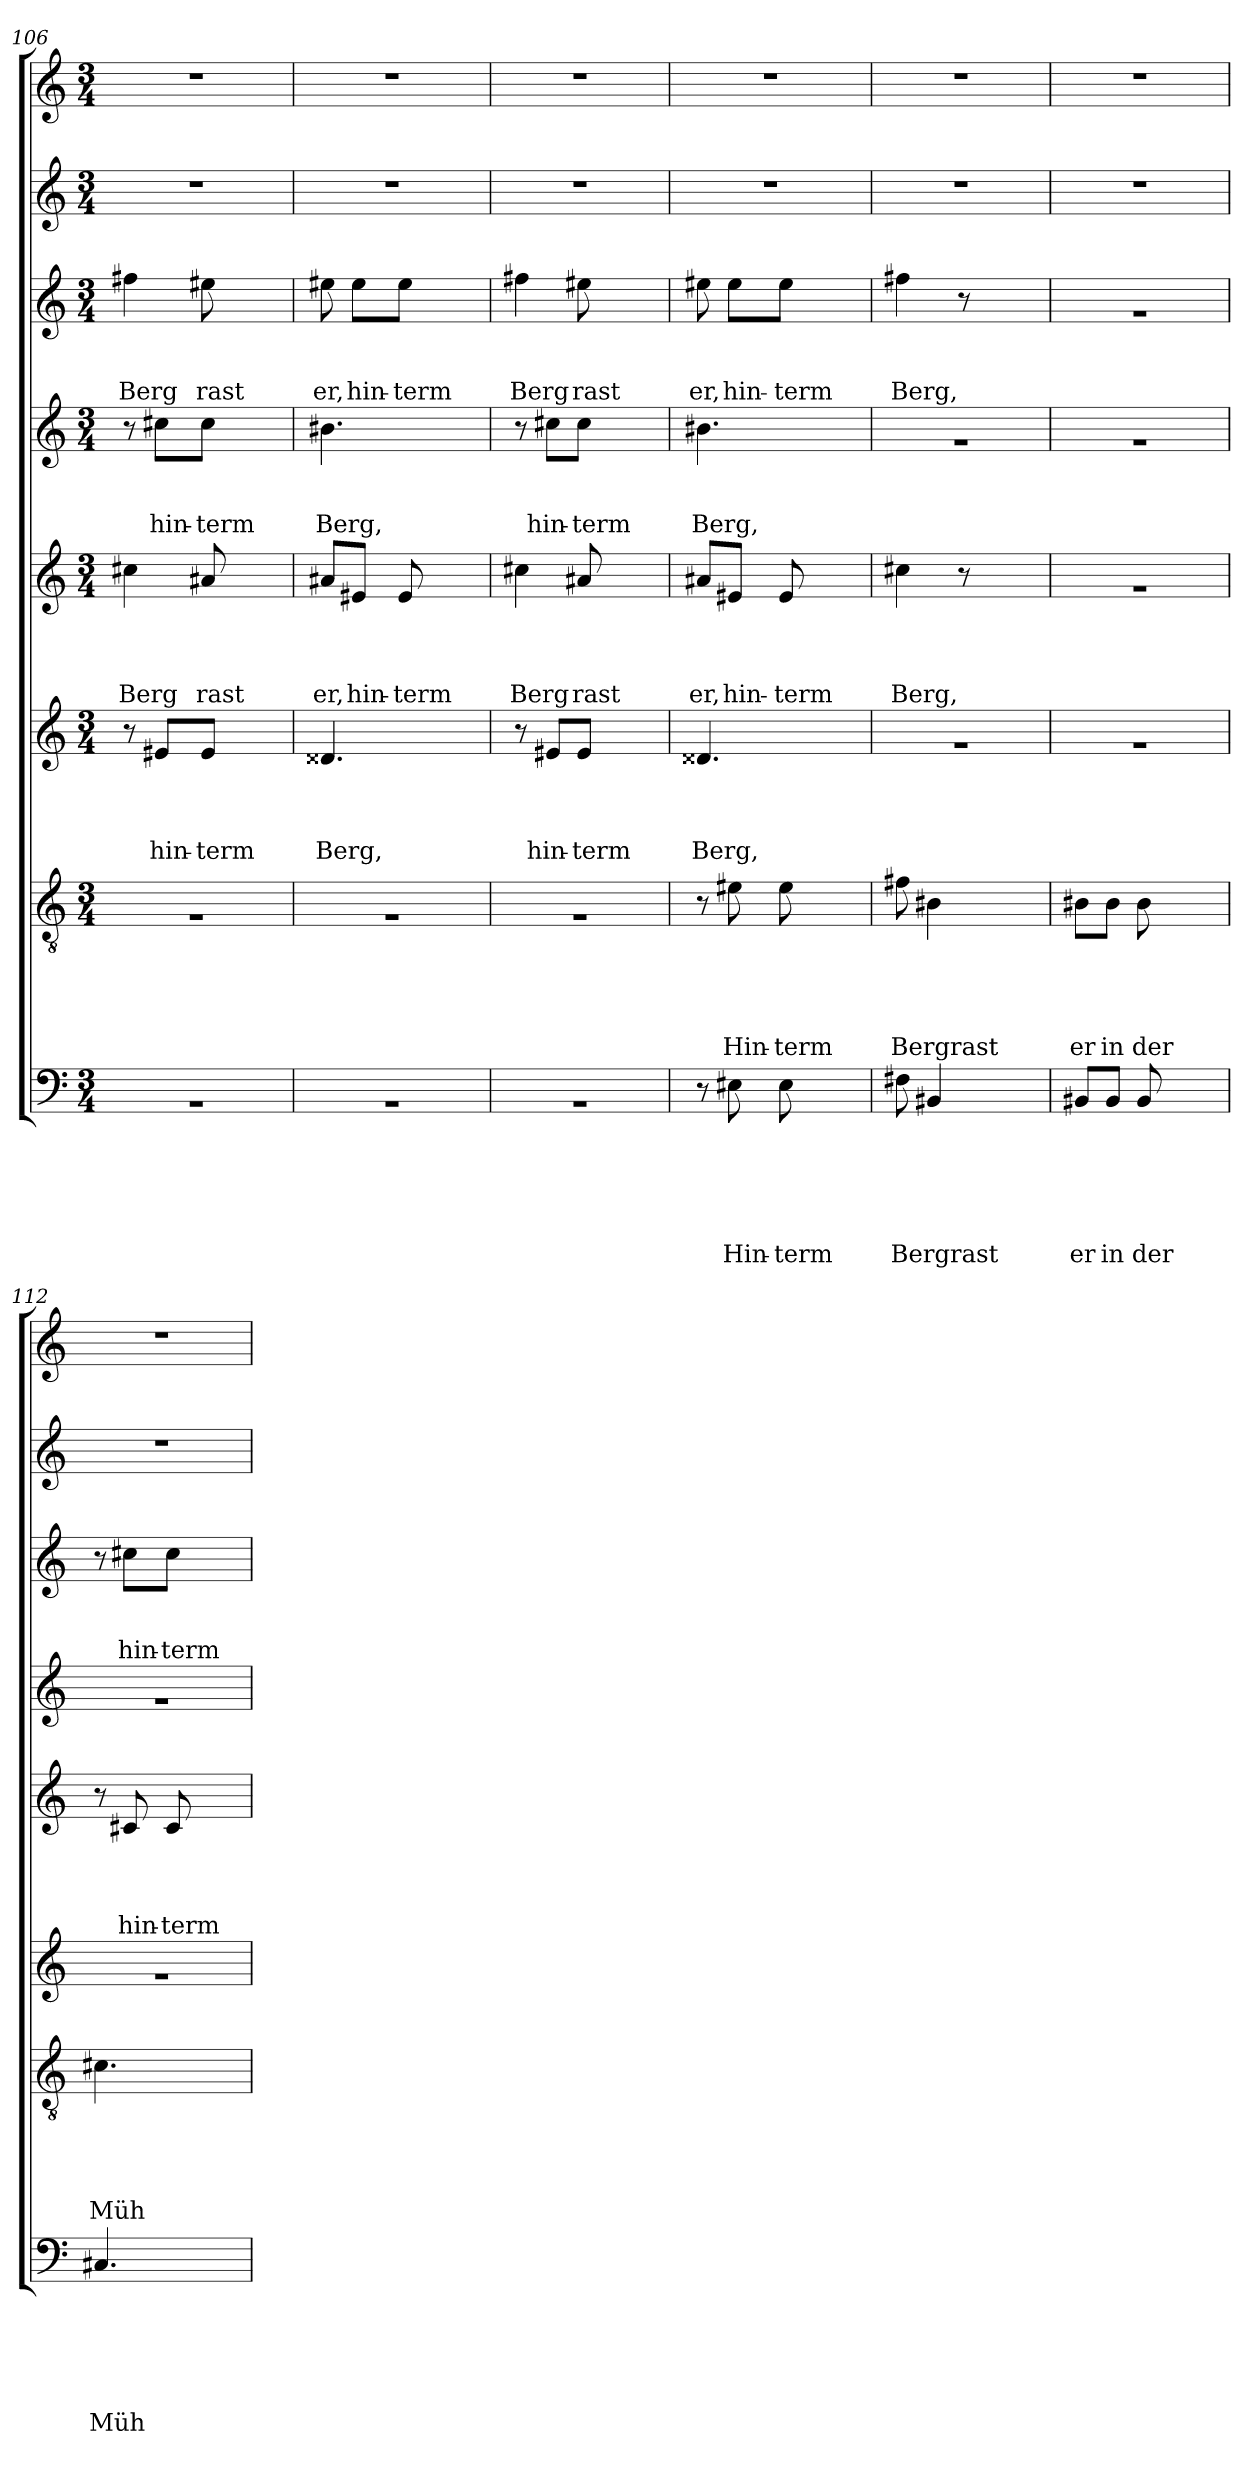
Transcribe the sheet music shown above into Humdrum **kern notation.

**kern	**text	**text	**text	**text	**text	**text	**kern	**text	**text	**text	**text	**text	**kern	**text	**text	**text	**text	**kern	**text	**text	**text	**text	**kern	**text	**text	**text	**kern	**text	**text	**text	**kern	**kern
*part8	*part8	*part8	*part8	*part8	*part8	*part8	*part7	*part7	*part7	*part7	*part7	*part7	*part6	*part6	*part6	*part6	*part6	*part5	*part5	*part5	*part5	*part5	*part4	*part4	*part4	*part4	*part3	*part3	*part3	*part3	*part2	*part1
*staff8	*staff8	*staff8	*staff8	*staff8	*staff8	*staff8	*staff7	*staff7	*staff7	*staff7	*staff7	*staff7	*staff6	*staff6	*staff6	*staff6	*staff6	*staff5	*staff5	*staff5	*staff5	*staff5	*staff4	*staff4	*staff4	*staff4	*staff3	*staff3	*staff3	*staff3	*staff2	*staff1
*clefF4	*	*	*	*	*	*	*clefGv2	*	*	*	*	*	*clefG2	*	*	*	*	*clefG2	*	*	*	*	*clefG2	*	*	*	*clefG2	*	*	*	*clefG2	*clefG2
*k[]	*	*	*	*	*	*	*k[]	*	*	*	*	*	*k[]	*	*	*	*	*k[]	*	*	*	*	*k[]	*	*	*	*k[]	*	*	*	*k[]	*k[]
*C:	*	*	*	*	*	*	*C:	*	*	*	*	*	*C:	*	*	*	*	*C:	*	*	*	*	*C:	*	*	*	*C:	*	*	*	*C:	*C:
*M3/4	*	*	*	*	*	*	*M3/4	*	*	*	*	*	*M3/4	*	*	*	*	*M3/4	*	*	*	*	*M3/4	*	*	*	*M3/4	*	*	*	*M3/4	*M3/4
=106	=106	=106	=106	=106	=106	=106	=106	=106	=106	=106	=106	=106	=106	=106	=106	=106	=106	=106	=106	=106	=106	=106	=106	=106	=106	=106	=106	=106	=106	=106	=106	=106
!LO:N:vis=1	!	!	!	!	!	!	!LO:N:vis=1	!	!	!	!	!	!	!	!	!	!	!	!	!	!	!LO:LY:b	!	!	!	!	!	!	!	!LO:LY:b	!	!
2.rC	.	.	.	.	.	.	2.rA	.	.	.	.	.	8r	.	.	.	.	4cc#X\	.	.	.	Berg	8r	.	.	.	4ff#X\	.	.	Berg	2.r	2.r
!	!	!	!	!	!	!	!	!	!	!	!	!	!	!	!	!	!LO:LY:b	!	!	!	!	!	!	!	!	!LO:LY:b	!	!	!	!	!	!
.	.	.	.	.	.	.	.	.	.	.	.	.	8e#X/L	.	.	.	hin-	.	.	.	.	.	8cc#X\L	.	.	hin-	.	.	.	.	.	.
!	!	!	!	!	!	!	!	!	!	!	!	!	!	!	!	!	!LO:LY:b	!	!	!	!	!LO:LY:b	!	!	!	!LO:LY:b	!	!	!	!LO:LY:b	!	!
.	.	.	.	.	.	.	.	.	.	.	.	.	8e#/J	.	.	.	-term	8a#X/	.	.	.	rast	8cc#\J	.	.	-term	8ee#X\	.	.	rast	.	.
.	.	.	.	.	.	.	.	.	.	.	.	.	4.ryy	.	.	.	.	4.ryy	.	.	.	.	4.ryy	.	.	.	4.ryy	.	.	.	.	.
=107	=107	=107	=107	=107	=107	=107	=107	=107	=107	=107	=107	=107	=107	=107	=107	=107	=107	=107	=107	=107	=107	=107	=107	=107	=107	=107	=107	=107	=107	=107	=107	=107
!LO:N:vis=1	!	!	!	!	!	!	!LO:N:vis=1	!	!	!	!	!	!	!	!	!	!LO:LY:b	!	!	!	!	!LO:LY:b	!	!	!	!LO:LY:b	!	!	!	!LO:LY:b	!	!
2.rC	.	.	.	.	.	.	2.rA	.	.	.	.	.	4.d##X/	.	.	.	Berg,	8a#X/L	.	.	.	er,	4.b#X\	.	.	Berg,	8ee#X\	.	.	er,	2.r	2.r
!	!	!	!	!	!	!	!	!	!	!	!	!	!	!	!	!	!	!	!	!	!	!LO:LY:b	!	!	!	!	!	!	!	!LO:LY:b	!	!
.	.	.	.	.	.	.	.	.	.	.	.	.	.	.	.	.	.	8e#X/J	.	.	.	hin-	.	.	.	.	8ee#\L	.	.	hin-	.	.
!	!	!	!	!	!	!	!	!	!	!	!	!	!	!	!	!	!	!	!	!	!	!LO:LY:b	!	!	!	!	!	!	!	!LO:LY:b	!	!
.	.	.	.	.	.	.	.	.	.	.	.	.	.	.	.	.	.	8e#/	.	.	.	-term	.	.	.	.	8ee#\J	.	.	-term	.	.
.	.	.	.	.	.	.	.	.	.	.	.	.	4.ryy	.	.	.	.	4.ryy	.	.	.	.	4.ryy	.	.	.	4.ryy	.	.	.	.	.
!!LO:PB:g=z
=108	=108	=108	=108	=108	=108	=108	=108	=108	=108	=108	=108	=108	=108	=108	=108	=108	=108	=108	=108	=108	=108	=108	=108	=108	=108	=108	=108	=108	=108	=108	=108	=108
!LO:N:vis=1	!	!	!	!	!	!	!LO:N:vis=1	!	!	!	!	!	!	!	!	!	!	!	!	!	!	!LO:LY:b	!	!	!	!	!	!	!	!LO:LY:b	!	!
2.rC	.	.	.	.	.	.	2.rA	.	.	.	.	.	8r	.	.	.	.	4cc#X\	.	.	.	Berg	8r	.	.	.	4ff#X\	.	.	Berg	2.r	2.r
!	!	!	!	!	!	!	!	!	!	!	!	!	!	!	!	!	!LO:LY:b	!	!	!	!	!	!	!	!	!LO:LY:b	!	!	!	!	!	!
.	.	.	.	.	.	.	.	.	.	.	.	.	8e#X/L	.	.	.	hin-	.	.	.	.	.	8cc#X\L	.	.	hin-	.	.	.	.	.	.
!	!	!	!	!	!	!	!	!	!	!	!	!	!	!	!	!	!LO:LY:b	!	!	!	!	!LO:LY:b	!	!	!	!LO:LY:b	!	!	!	!LO:LY:b	!	!
.	.	.	.	.	.	.	.	.	.	.	.	.	8e#/J	.	.	.	-term	8a#X/	.	.	.	rast	8cc#\J	.	.	-term	8ee#X\	.	.	rast	.	.
.	.	.	.	.	.	.	.	.	.	.	.	.	4.ryy	.	.	.	.	4.ryy	.	.	.	.	4.ryy	.	.	.	4.ryy	.	.	.	.	.
=109	=109	=109	=109	=109	=109	=109	=109	=109	=109	=109	=109	=109	=109	=109	=109	=109	=109	=109	=109	=109	=109	=109	=109	=109	=109	=109	=109	=109	=109	=109	=109	=109
!	!	!	!	!	!	!	!	!	!	!	!	!	!	!	!	!	!LO:LY:b	!	!	!	!	!LO:LY:b	!	!	!	!LO:LY:b	!	!	!	!LO:LY:b	!	!
8r	.	.	.	.	.	.	8r	.	.	.	.	.	4.d##X/	.	.	.	Berg,	8a#X/L	.	.	.	er,	4.b#X\	.	.	Berg,	8ee#X\	.	.	er,	2.r	2.r
!	!	!	!	!	!	!LO:LY:b	!	!	!	!	!	!LO:LY:b	!	!	!	!	!	!	!	!	!	!LO:LY:b	!	!	!	!	!	!	!	!LO:LY:b	!	!
8E#X\	.	.	.	.	.	Hin-	8e#X\	.	.	.	.	Hin-	.	.	.	.	.	8e#X/J	.	.	.	hin-	.	.	.	.	8ee#\L	.	.	hin-	.	.
!	!	!	!	!	!	!LO:LY:b	!	!	!	!	!	!LO:LY:b	!	!	!	!	!	!	!	!	!	!LO:LY:b	!	!	!	!	!	!	!	!LO:LY:b	!	!
8E#\	.	.	.	.	.	-term	8e#\	.	.	.	.	-term	.	.	.	.	.	8e#/	.	.	.	-term	.	.	.	.	8ee#\J	.	.	-term	.	.
4.ryy	.	.	.	.	.	.	4.ryy	.	.	.	.	.	4.ryy	.	.	.	.	4.ryy	.	.	.	.	4.ryy	.	.	.	4.ryy	.	.	.	.	.
=110	=110	=110	=110	=110	=110	=110	=110	=110	=110	=110	=110	=110	=110	=110	=110	=110	=110	=110	=110	=110	=110	=110	=110	=110	=110	=110	=110	=110	=110	=110	=110	=110
!	!	!	!	!	!	!LO:LY:b	!	!	!	!	!	!LO:LY:b	!LO:N:vis=1	!	!	!	!	!	!	!	!	!LO:LY:b	!LO:N:vis=1	!	!	!	!	!	!	!LO:LY:b	!	!
8F#X\	.	.	.	.	.	Bergrast	8f#X\	.	.	.	.	Bergrast	2.ra	.	.	.	.	4cc#X\	.	.	.	Berg,	2.ra	.	.	.	4ff#X\	.	.	Berg,	2.r	2.r
4BB#X/	.	.	.	.	.	.	4B#X\	.	.	.	.	.	.	.	.	.	.	.	.	.	.	.	.	.	.	.	.	.	.	.	.	.
.	.	.	.	.	.	.	.	.	.	.	.	.	.	.	.	.	.	8r	.	.	.	.	.	.	.	.	8r	.	.	.	.	.
4.ryy	.	.	.	.	.	.	4.ryy	.	.	.	.	.	.	.	.	.	.	4.ryy	.	.	.	.	.	.	.	.	4.ryy	.	.	.	.	.
=111	=111	=111	=111	=111	=111	=111	=111	=111	=111	=111	=111	=111	=111	=111	=111	=111	=111	=111	=111	=111	=111	=111	=111	=111	=111	=111	=111	=111	=111	=111	=111	=111
!	!	!	!	!	!	!LO:LY:b	!	!	!	!	!	!LO:LY:b	!LO:N:vis=1	!	!	!	!	!LO:N:vis=1	!	!	!	!	!LO:N:vis=1	!	!	!	!LO:N:vis=1	!	!	!	!	!
8BB#X/L	.	.	.	.	.	er	8B#X\L	.	.	.	.	er	2.ra	.	.	.	.	2.ra	.	.	.	.	2.ra	.	.	.	2.ra	.	.	.	2.r	2.r
!	!	!	!	!	!	!LO:LY:b	!	!	!	!	!	!LO:LY:b	!	!	!	!	!	!	!	!	!	!	!	!	!	!	!	!	!	!	!	!
8BB#/J	.	.	.	.	.	in	8B#\J	.	.	.	.	in	.	.	.	.	.	.	.	.	.	.	.	.	.	.	.	.	.	.	.	.
!	!	!	!	!	!	!LO:LY:b	!	!	!	!	!	!LO:LY:b	!	!	!	!	!	!	!	!	!	!	!	!	!	!	!	!	!	!	!	!
8BB#/	.	.	.	.	.	der	8B#\	.	.	.	.	der	.	.	.	.	.	.	.	.	.	.	.	.	.	.	.	.	.	.	.	.
4.ryy	.	.	.	.	.	.	4.ryy	.	.	.	.	.	.	.	.	.	.	.	.	.	.	.	.	.	.	.	.	.	.	.	.	.
=112	=112	=112	=112	=112	=112	=112	=112	=112	=112	=112	=112	=112	=112	=112	=112	=112	=112	=112	=112	=112	=112	=112	=112	=112	=112	=112	=112	=112	=112	=112	=112	=112
!	!	!	!	!	!	!LO:LY:b	!	!	!	!	!	!LO:LY:b	!LO:N:vis=1	!	!	!	!	!	!	!	!	!	!LO:N:vis=1	!	!	!	!	!	!	!	!	!
4.C#X/	.	.	.	.	.	Müh-	4.c#X\	.	.	.	.	Müh-	2.ra	.	.	.	.	8r	.	.	.	.	2.ra	.	.	.	8r	.	.	.	2.r	2.r
!	!	!	!	!	!	!	!	!	!	!	!	!	!	!	!	!	!	!	!	!	!	!LO:LY:b	!	!	!	!	!	!	!	!LO:LY:b	!	!
.	.	.	.	.	.	.	.	.	.	.	.	.	.	.	.	.	.	8c#X/	.	.	.	hin-	.	.	.	.	8cc#X\L	.	.	hin-	.	.
!	!	!	!	!	!	!	!	!	!	!	!	!	!	!	!	!	!	!	!	!	!	!LO:LY:b	!	!	!	!	!	!	!	!LO:LY:b	!	!
.	.	.	.	.	.	.	.	.	.	.	.	.	.	.	.	.	.	8c#/	.	.	.	-term	.	.	.	.	8cc#\J	.	.	-term	.	.
4.ryy	.	.	.	.	.	.	4.ryy	.	.	.	.	.	.	.	.	.	.	4.ryy	.	.	.	.	.	.	.	.	4.ryy	.	.	.	.	.
=	=	=	=	=	=	=	=	=	=	=	=	=	=	=	=	=	=	=	=	=	=	=	=	=	=	=	=	=	=	=	=	=
*-	*-	*-	*-	*-	*-	*-	*-	*-	*-	*-	*-	*-	*-	*-	*-	*-	*-	*-	*-	*-	*-	*-	*-	*-	*-	*-	*-	*-	*-	*-	*-	*-
